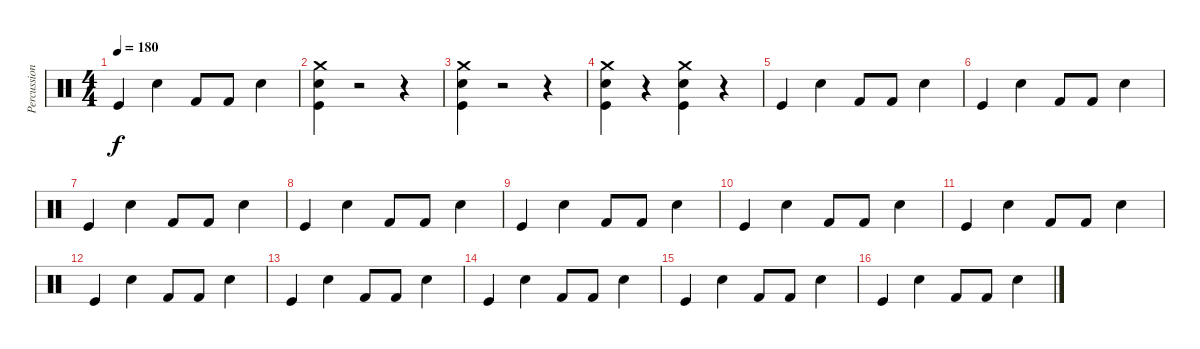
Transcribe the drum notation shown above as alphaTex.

\track ("Percussions" "Percussion") {instrument percussion}
\staff {score}
\articulation defaults
\ts (4 4)
\tempo 180
\clef neutral
\ks c "Kick (hit)".4{dy f} "Snare (hit) 2".4 "Kick (hit) 2".8 "Kick (hit) 2".8 "Snare (hit) 2".4
|
("Crash medium (hit)" "Snare (hit) 2" "Kick (hit)").4 r.2 r.4 |
("Crash medium (hit)" "Snare (hit) 2" "Kick (hit)").4 r.2 r.4 |
("Crash medium (hit)" "Snare (hit) 2" "Kick (hit)").4 r.4 ("Crash medium (hit)" "Snare (hit) 2" "Kick (hit)").4 r.4 |
"Kick (hit)".4 "Snare (hit) 2".4 "Kick (hit) 2".8 "Kick (hit) 2".8 "Snare (hit) 2".4 |
"Kick (hit)".4 "Snare (hit) 2".4 "Kick (hit) 2".8 "Kick (hit) 2".8 "Snare (hit) 2".4 |
"Kick (hit)".4 "Snare (hit) 2".4 "Kick (hit) 2".8 "Kick (hit) 2".8 "Snare (hit) 2".4 |
"Kick (hit)".4 "Snare (hit) 2".4 "Kick (hit) 2".8 "Kick (hit) 2".8 "Snare (hit) 2".4 |
"Kick (hit)".4 "Snare (hit) 2".4 "Kick (hit) 2".8 "Kick (hit) 2".8 "Snare (hit) 2".4 |
"Kick (hit)".4 "Snare (hit) 2".4 "Kick (hit) 2".8 "Kick (hit) 2".8 "Snare (hit) 2".4 |
"Kick (hit)".4 "Snare (hit) 2".4 "Kick (hit) 2".8 "Kick (hit) 2".8 "Snare (hit) 2".4 |
"Kick (hit)".4 "Snare (hit) 2".4 "Kick (hit) 2".8 "Kick (hit) 2".8 "Snare (hit) 2".4 |
"Kick (hit)".4 "Snare (hit) 2".4 "Kick (hit) 2".8 "Kick (hit) 2".8 "Snare (hit) 2".4 |
"Kick (hit)".4 "Snare (hit) 2".4 "Kick (hit) 2".8 "Kick (hit) 2".8 "Snare (hit) 2".4 |
"Kick (hit)".4 "Snare (hit) 2".4 "Kick (hit) 2".8 "Kick (hit) 2".8 "Snare (hit) 2".4 |
"Kick (hit)".4 "Snare (hit) 2".4 "Kick (hit) 2".8 "Kick (hit) 2".8 "Snare (hit) 2".4
